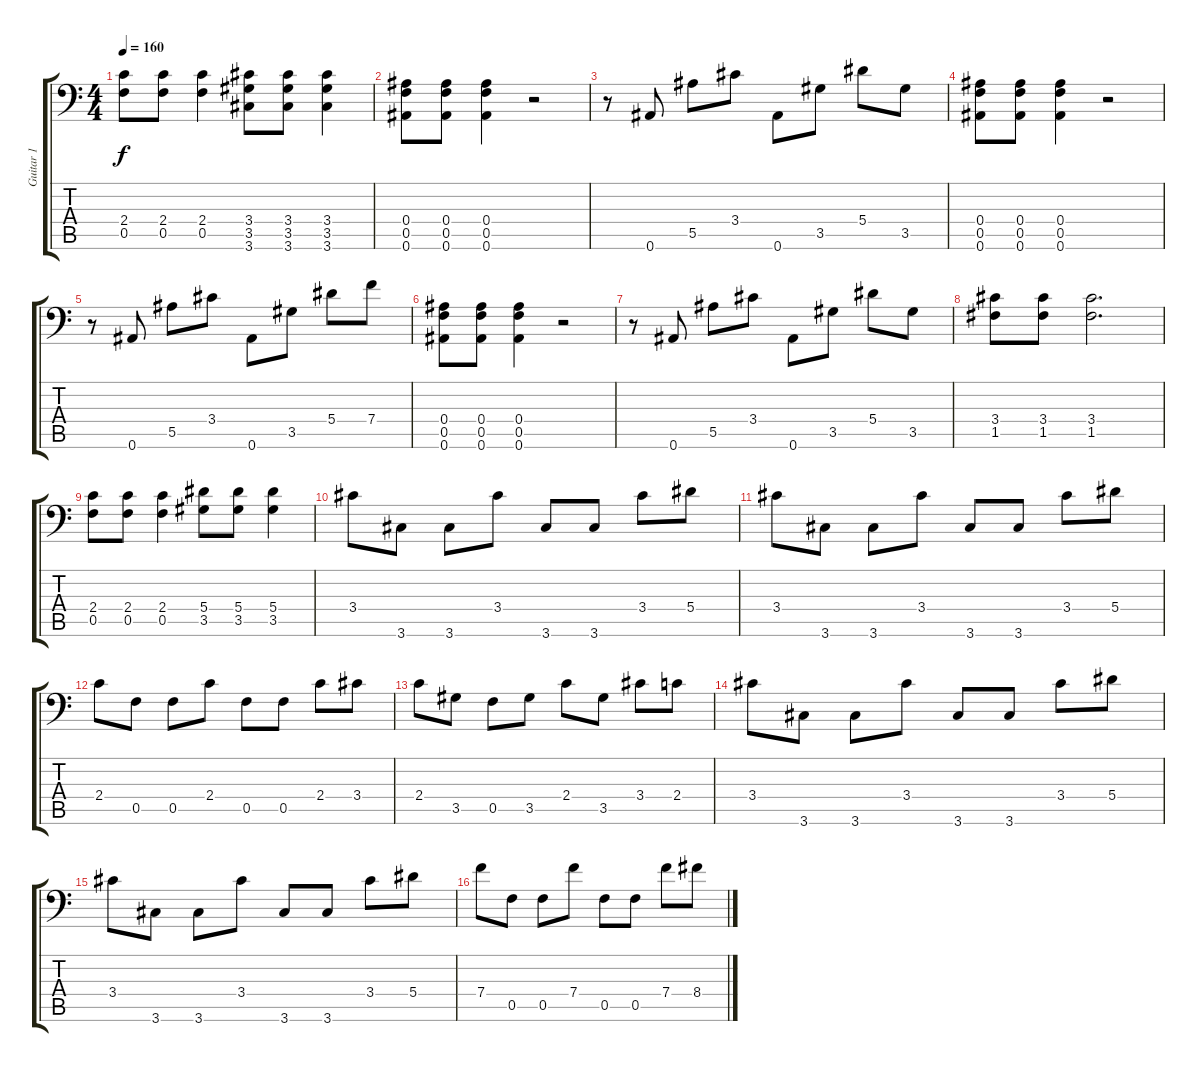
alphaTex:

\track ("Guitar 1" "Guitar 1") {instrument distortionguitar}
\staff {score tabs}
\tuning (C4 G3 Eb3 Bb2 F2 Bb1) {hide}
\ts (4 4)
\tempo 160
\clef f4
\ks c
(2.4 0.5).8{dy f} (2.4 0.5).8 (2.4 0.5).4 (3.4 3.5 3.6).8 (3.4 3.5 3.6).8 (3.4 3.5 3.6).4 |
(0.4 0.5 0.6).8 (0.4 0.5 0.6).8 (0.4 0.5 0.6).4 r.2 |
r.8 0.6.8 5.5.8 3.4.8 0.6.8 3.5.8 5.4.8 3.5.8 |
(0.4 0.5 0.6).8 (0.4 0.5 0.6).8 (0.4 0.5 0.6).4 r.2 |
r.8 0.6.8 5.5.8 3.4.8 0.6.8 3.5.8 5.4.8 7.4.8 |
(0.4 0.5 0.6).8 (0.4 0.5 0.6).8 (0.4 0.5 0.6).4 r.2 |
r.8 0.6.8 5.5.8 3.4.8 0.6.8 3.5.8 5.4.8 3.5.8 |
(3.4 1.5).8 (3.4 1.5).8 (3.4 1.5).2{d} |
(2.4 0.5).8 (2.4 0.5).8 (2.4 0.5).4 (5.4 3.5).8 (5.4 3.5).8 (5.4 3.5).4 |
3.4.8 3.6.8 3.6.8 3.4.8 3.6.8 3.6.8 3.4.8 5.4.8 |
3.4.8 3.6.8 3.6.8 3.4.8 3.6.8 3.6.8 3.4.8 5.4.8 |
2.4.8 0.5.8 0.5.8 2.4.8 0.5.8 0.5.8 2.4.8 3.4.8 |
2.4.8 3.5.8 0.5.8 3.5.8 2.4.8 3.5.8 3.4.8 2.4.8 |
3.4.8 3.6.8 3.6.8 3.4.8 3.6.8 3.6.8 3.4.8 5.4.8 |
3.4.8 3.6.8 3.6.8 3.4.8 3.6.8 3.6.8 3.4.8 5.4.8 |
7.4.8 0.5.8 0.5.8 7.4.8 0.5.8 0.5.8 7.4.8 8.4.8
